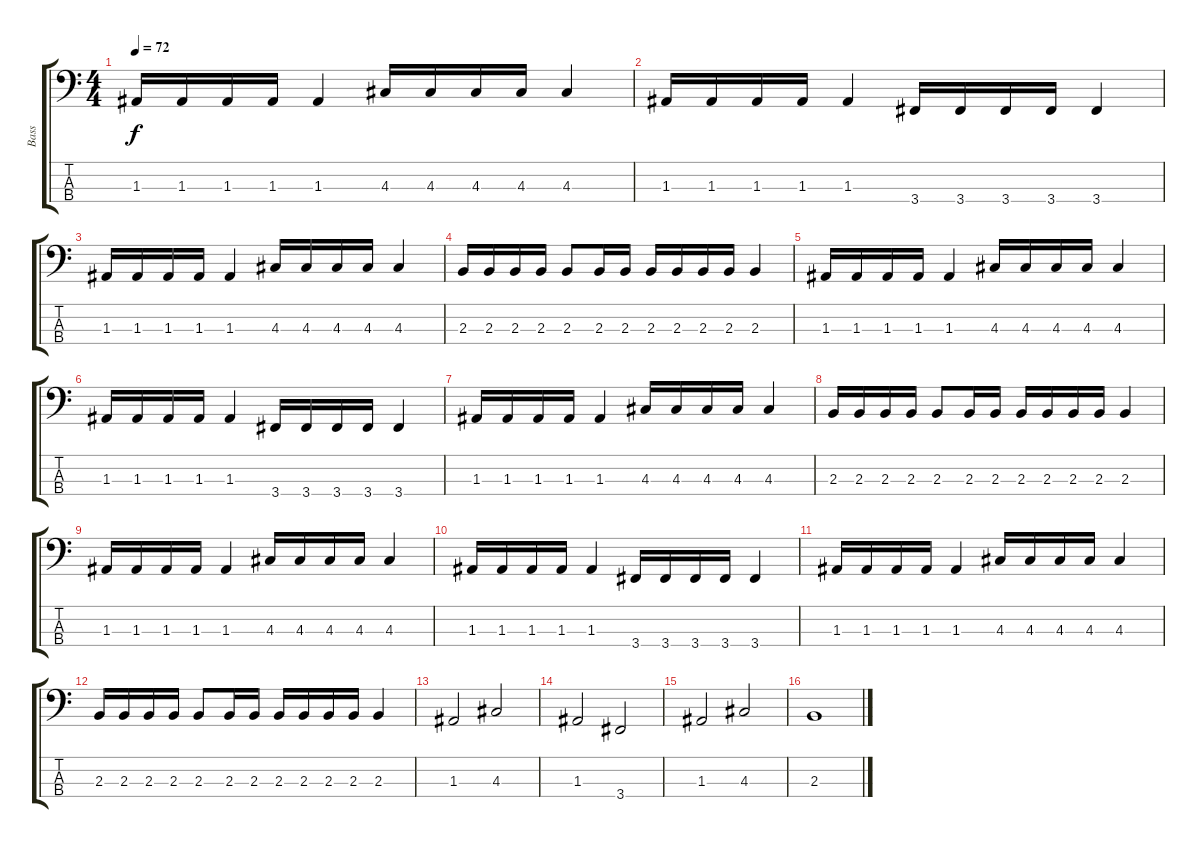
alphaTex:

\track ("Bass" "Bass") {instrument electricbasspick}
\staff {score tabs}
\tuning (G2 D2 A1 Eb1) {hide}
\ts (4 4)
\tempo 72
\clef f4
\ks c
1.3.16{dy f volume 13 instrument electricbassfinger} 1.3.16 1.3.16 1.3.16 1.3.4 4.3.16 4.3.16 4.3.16 4.3.16 4.3.4 |
1.3.16 1.3.16 1.3.16 1.3.16 1.3.4 3.4.16 3.4.16 3.4.16 3.4.16 3.4.4 |
1.3.16 1.3.16 1.3.16 1.3.16 1.3.4 4.3.16 4.3.16 4.3.16 4.3.16 4.3.4 |
2.3.16 2.3.16 2.3.16 2.3.16 2.3.8 2.3.16 2.3.16 2.3.16 2.3.16 2.3.16 2.3.16 2.3.4 |
1.3.16 1.3.16 1.3.16 1.3.16 1.3.4 4.3.16 4.3.16 4.3.16 4.3.16 4.3.4 |
1.3.16 1.3.16 1.3.16 1.3.16 1.3.4 3.4.16 3.4.16 3.4.16 3.4.16 3.4.4 |
1.3.16 1.3.16 1.3.16 1.3.16 1.3.4 4.3.16 4.3.16 4.3.16 4.3.16 4.3.4 |
2.3.16 2.3.16 2.3.16 2.3.16 2.3.8 2.3.16 2.3.16 2.3.16 2.3.16 2.3.16 2.3.16 2.3.4 |
1.3.16 1.3.16 1.3.16 1.3.16 1.3.4 4.3.16 4.3.16 4.3.16 4.3.16 4.3.4 |
1.3.16 1.3.16 1.3.16 1.3.16 1.3.4 3.4.16 3.4.16 3.4.16 3.4.16 3.4.4 |
1.3.16 1.3.16 1.3.16 1.3.16 1.3.4 4.3.16 4.3.16 4.3.16 4.3.16 4.3.4 |
2.3.16 2.3.16 2.3.16 2.3.16 2.3.8 2.3.16 2.3.16 2.3.16 2.3.16 2.3.16 2.3.16 2.3.4 |
1.3.2 4.3.2 |
1.3.2 3.4.2 |
1.3.2 4.3.2 |
2.3.1
